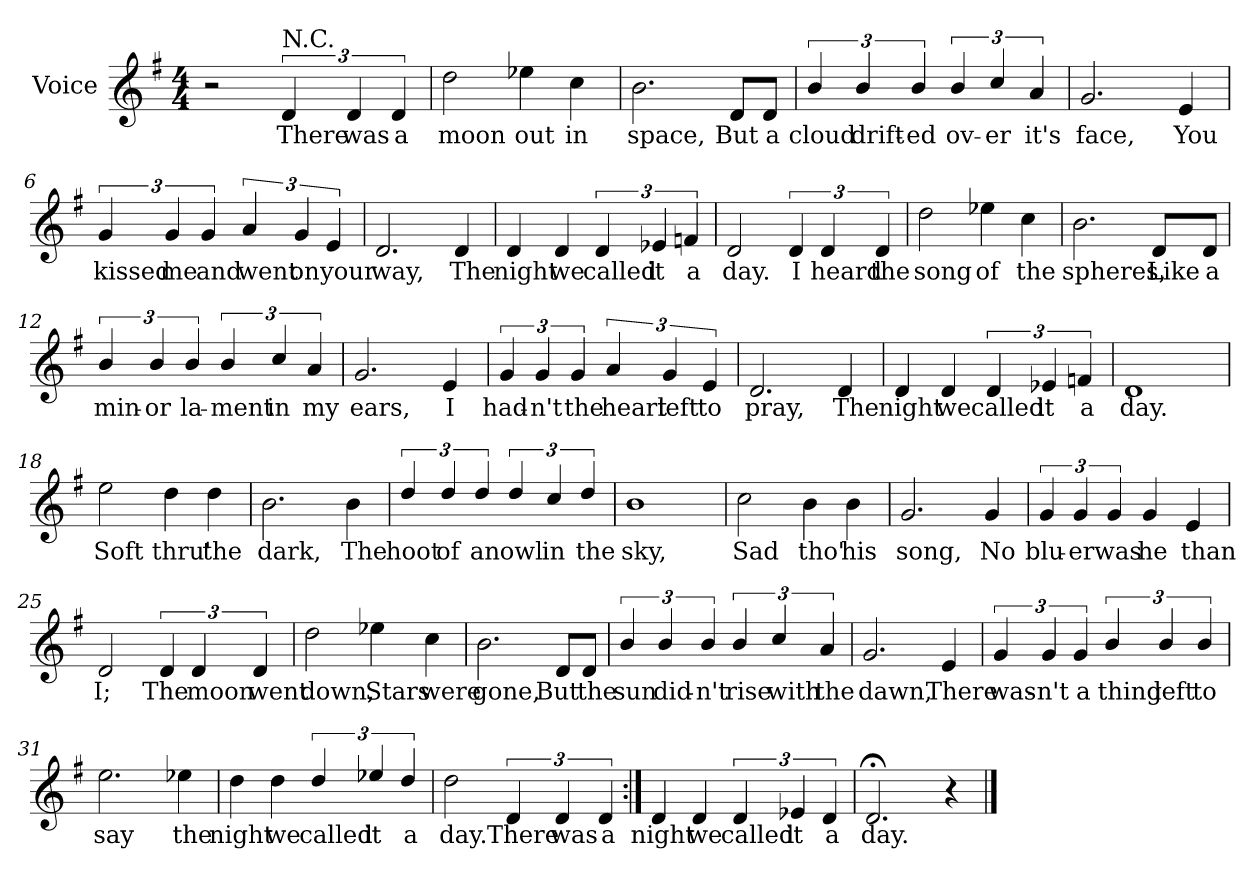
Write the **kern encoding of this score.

**kern	**text
*part1	*part1
*staff1	*staff1
*I"Voice	*
*clefG2	*
*k[f#]	*
*G:	*
*M4/4	*
=1	=1
2r	.
!LO:TX:a:t=N.C.	!
6d/	There
6d/	was
6d/	a
=2	=2
2dd\	moon
4ee-X\	out
4cc\	in
=3	=3
2.b\	space,
8d/L	But
8d/J	a
=4	=4
6b/	cloud
6b/	drift-
6b/	-ed
6b/	ov-
6cc/	-er
6a/	it's
!!LO:LB:g=z
=5	=5
2.g/	face,
4e/	You
=6	=6
6g/	kissed
6g/	me
6g/	and
6a/	went
6g/	on
6e/	your
=7	=7
2.d/	way,
4d/	The
=8	=8
4d/	night
4d/	we
6d/	called
6e-X/	it
6fn/	a
!!LO:LB:g=z
=9	=9
2d/	day.
6d/	I
6d/	heard
6d/	the
=10	=10
2dd\	song
4ee-X\	of
4cc\	the
=11	=11
2.b\	spheres,
8d/L	Like
8d/J	a
=12	=12
6b/	min-
6b/	-or
6b/	la-
6b/	-ment
6cc/	in
6a/	my
=13	=13
2.g/	ears,
4e/	I
!!LO:LB:g=z
=14	=14
6g/	had-
6g/	-n't
6g/	the
6a/	heart
6g/	left
6e/	to
=15	=15
2.d/	pray,
4d/	The
=16	=16
4d/	night
4d/	we
6d/	called
6e-X/	it
6fn/	a
=17	=17
1d	day.
=18	=18
2ee\	Soft
4dd\	thru'
4dd\	the
!!LO:LB:g=z
=19	=19
2.b\	dark,
4b\	The
=20	=20
6dd/	hoot
6dd/	of
6dd/	an
6dd/	owl
6cc/	in
6dd/	the
=21	=21
1b	sky,
=22	=22
2cc\	Sad
4b\	tho'
4b\	his
=23	=23
2.g/	song,
4g/	No
!!LO:LB:g=z
=24	=24
6g/	blu-
6g/	-er
6g/	was
4g/	he
4e/	than
=25	=25
2d/	I;
6d/	The
6d/	moon
6d/	went
=26	=26
2dd\	down,
4ee-X\	Stars
4cc\	were
=27	=27
2.b\	gone,
8d/L	But
8d/J	the
!!LO:LB:g=z
=28	=28
6b/	sun
6b/	did-
6b/	-n't
6b/	rise
6cc/	with
6a/	the
=29	=29
2.g/	dawn,
4e/	There
=30	=30
6g/	was-
6g/	-n't
6g/	a
6b/	thing
6b/	left
6b/	to
=31	=31
2.ee\	say
4ee-X\	the
!!LO:LB:g=z
=32	=32
4dd\	night
4dd\	we
6dd/	called
6ee-X/	it
6dd/	a
=33	=33
2dd\	day.
6d/	There
6d/	was
6d/	a
=34:|!	=34:|!
4d/	night
4d/	we
6d/	called
6e-X/	it
6d/	a
=35	=35
2.d;</	day.
4r	.
==	==
*-	*-
